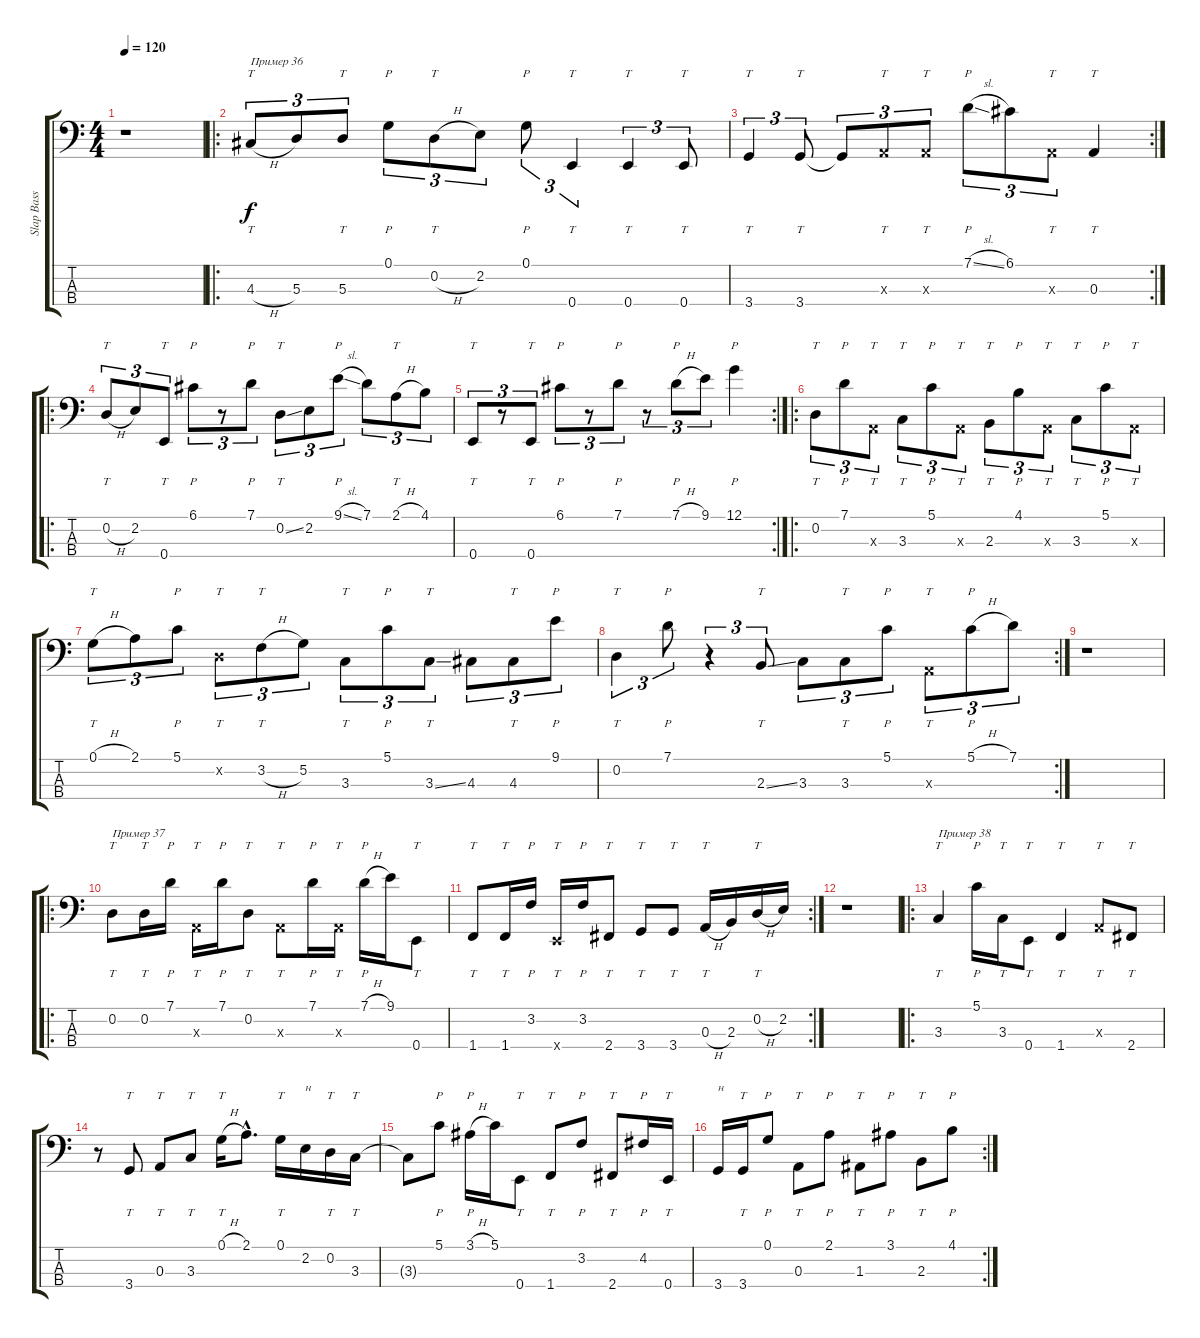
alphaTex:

\track ("Slap Bass" "Slap Bass") {instrument slapbass1}
\staff {score tabs}
\tuning (G2 D2 A1 E1) {hide}
\ts (4 4)
\tempo 120
\clef f4
\ks c
r.1{dy f} |
\ro
4.3{h}.8{tt tu (3 2) txt "Пример 36"} 5.3.8{tu (3 2)} 5.3.8{tt tu (3 2)} 0.1.8{p tu (3 2)} 0.2{h}.8{tt tu (3 2)} 2.2.8{tu (3 2)} 0.1.8{p tu (3 2)} 0.4.4{tt tu (3 2)} 0.4.4{tt tu (3 2)} 0.4.8{tt tu (3 2)} |
\rc 2
3.4.4{tt tu (3 2)} 3.4.8{tt tu (3 2)} 3.4{t}.8{tu (3 2)} 0.3{x}.8{tt tu (3 2)} 0.3{x}.8{tt tu (3 2)} 7.1{sl}.8{p tu (3 2)} 6.1.8{tu (3 2)} 0.3{x}.8{tt tu (3 2)} 0.3.4{tt} |
\ro
0.2{h}.8{tt tu (3 2)} 2.2.8{tu (3 2)} 0.4.8{tt tu (3 2)} 6.1.8{p tu (3 2)} r.8{tu (3 2)} 7.1.8{p tu (3 2)} 0.2{ss}.8{tt tu (3 2)} 2.2.8{tu (3 2)} 9.1{sl}.8{p tu (3 2)} 7.1.8{tu (3 2)} 2.1{h}.8{tt tu (3 2)} 4.1.8{tu (3 2)} |
\rc 2
0.4.8{tt tu (3 2)} r.8{tu (3 2)} 0.4.8{tt tu (3 2)} 6.1.8{p tu (3 2)} r.8{tu (3 2)} 7.1.8{p tu (3 2)} r.8{tu (3 2)} 7.1{h}.8{p tu (3 2)} 9.1.8{tu (3 2)} 12.1.4{p} |
\ro
0.2.8{tt tu (3 2)} 7.1.8{p tu (3 2)} 0.3{x}.8{tt tu (3 2)} 3.3.8{tt tu (3 2)} 5.1.8{p tu (3 2)} 0.3{x}.8{tt tu (3 2)} 2.3.8{tt tu (3 2)} 4.1.8{p tu (3 2)} 0.3{x}.8{tt tu (3 2)} 3.3.8{tt tu (3 2)} 5.1.8{p tu (3 2)} 0.3{x}.8{tt tu (3 2)} |
0.1{h}.8{tt tu (3 2)} 2.1.8{tu (3 2)} 5.1.8{p tu (3 2)} 0.2{x}.8{tt tu (3 2)} 3.2{h}.8{tt tu (3 2)} 5.2.8{tu (3 2)} 3.3.8{tt tu (3 2)} 5.1.8{p tu (3 2)} 3.3{ss}.8{tt tu (3 2)} 4.3.8{tu (3 2)} 4.3.8{tt tu (3 2)} 9.1.8{p tu (3 2)} |
\rc 2
0.2.4{tt tu (3 2)} 7.1.8{p tu (3 2)} r.4{tu (3 2)} 2.3{ss}.8{tt tu (3 2)} 3.3.8{tu (3 2)} 3.3.8{tt tu (3 2)} 5.1.8{p tu (3 2)} 0.3{x}.8{tt tu (3 2)} 5.1{h}.8{p tu (3 2)} 7.1.8{tu (3 2)} |
r.1 |
\ro
0.2.8{tt txt "Пример 37"} 0.2.16{tt} 7.1.16{p} 0.3{x}.16{tt} 7.1.16{p} 0.2.8{tt} 0.3{x}.8{tt} 7.1.16{p} 0.3{x}.16{tt} 7.1{h}.16{p} 9.1.16 0.4.8{tt} |
\rc 2
1.4.8{tt} 1.4.16{tt} 3.2.16{p} 0.4{x}.16{tt} 3.2.16{p} 2.4.8{tt} 3.4.8{tt} 3.4.8{tt} 0.3{h}.16{tt} 2.3.16 0.2{h}.16{tt} 2.2.16 |
r.1 |
\ro
3.3.4{tt txt "Пример 38"} 5.1.16{p} 3.3.16{tt} 0.4.8{tt} 1.4.4{tt} 0.3{x}.8{tt} 2.4.8{tt} |
r.8 3.4.8{tt} 0.3.8{tt} 3.3.8{tt} 0.1{h}.16{tt} 2.1{hac}.8{d} 0.1.16{tt} 2.2.16{txt "н"} 0.2.16{tt} 3.3.16{tt} |
3.3{t}.8 5.1.8{p} 3.1{h}.16{p} 5.1.16 0.4.8{tt} 1.4.8{tt} 3.2.8{p} 2.4.8{tt} 4.2.16{p} 0.4.16{tt} |
\rc 2
3.4.16{txt "н"} 3.4.16{tt} 0.1.8{p} 0.3.8{tt} 2.1.8{p} 1.3.8{tt} 3.1.8{p} 2.3.8{tt} 4.1.8{p}
